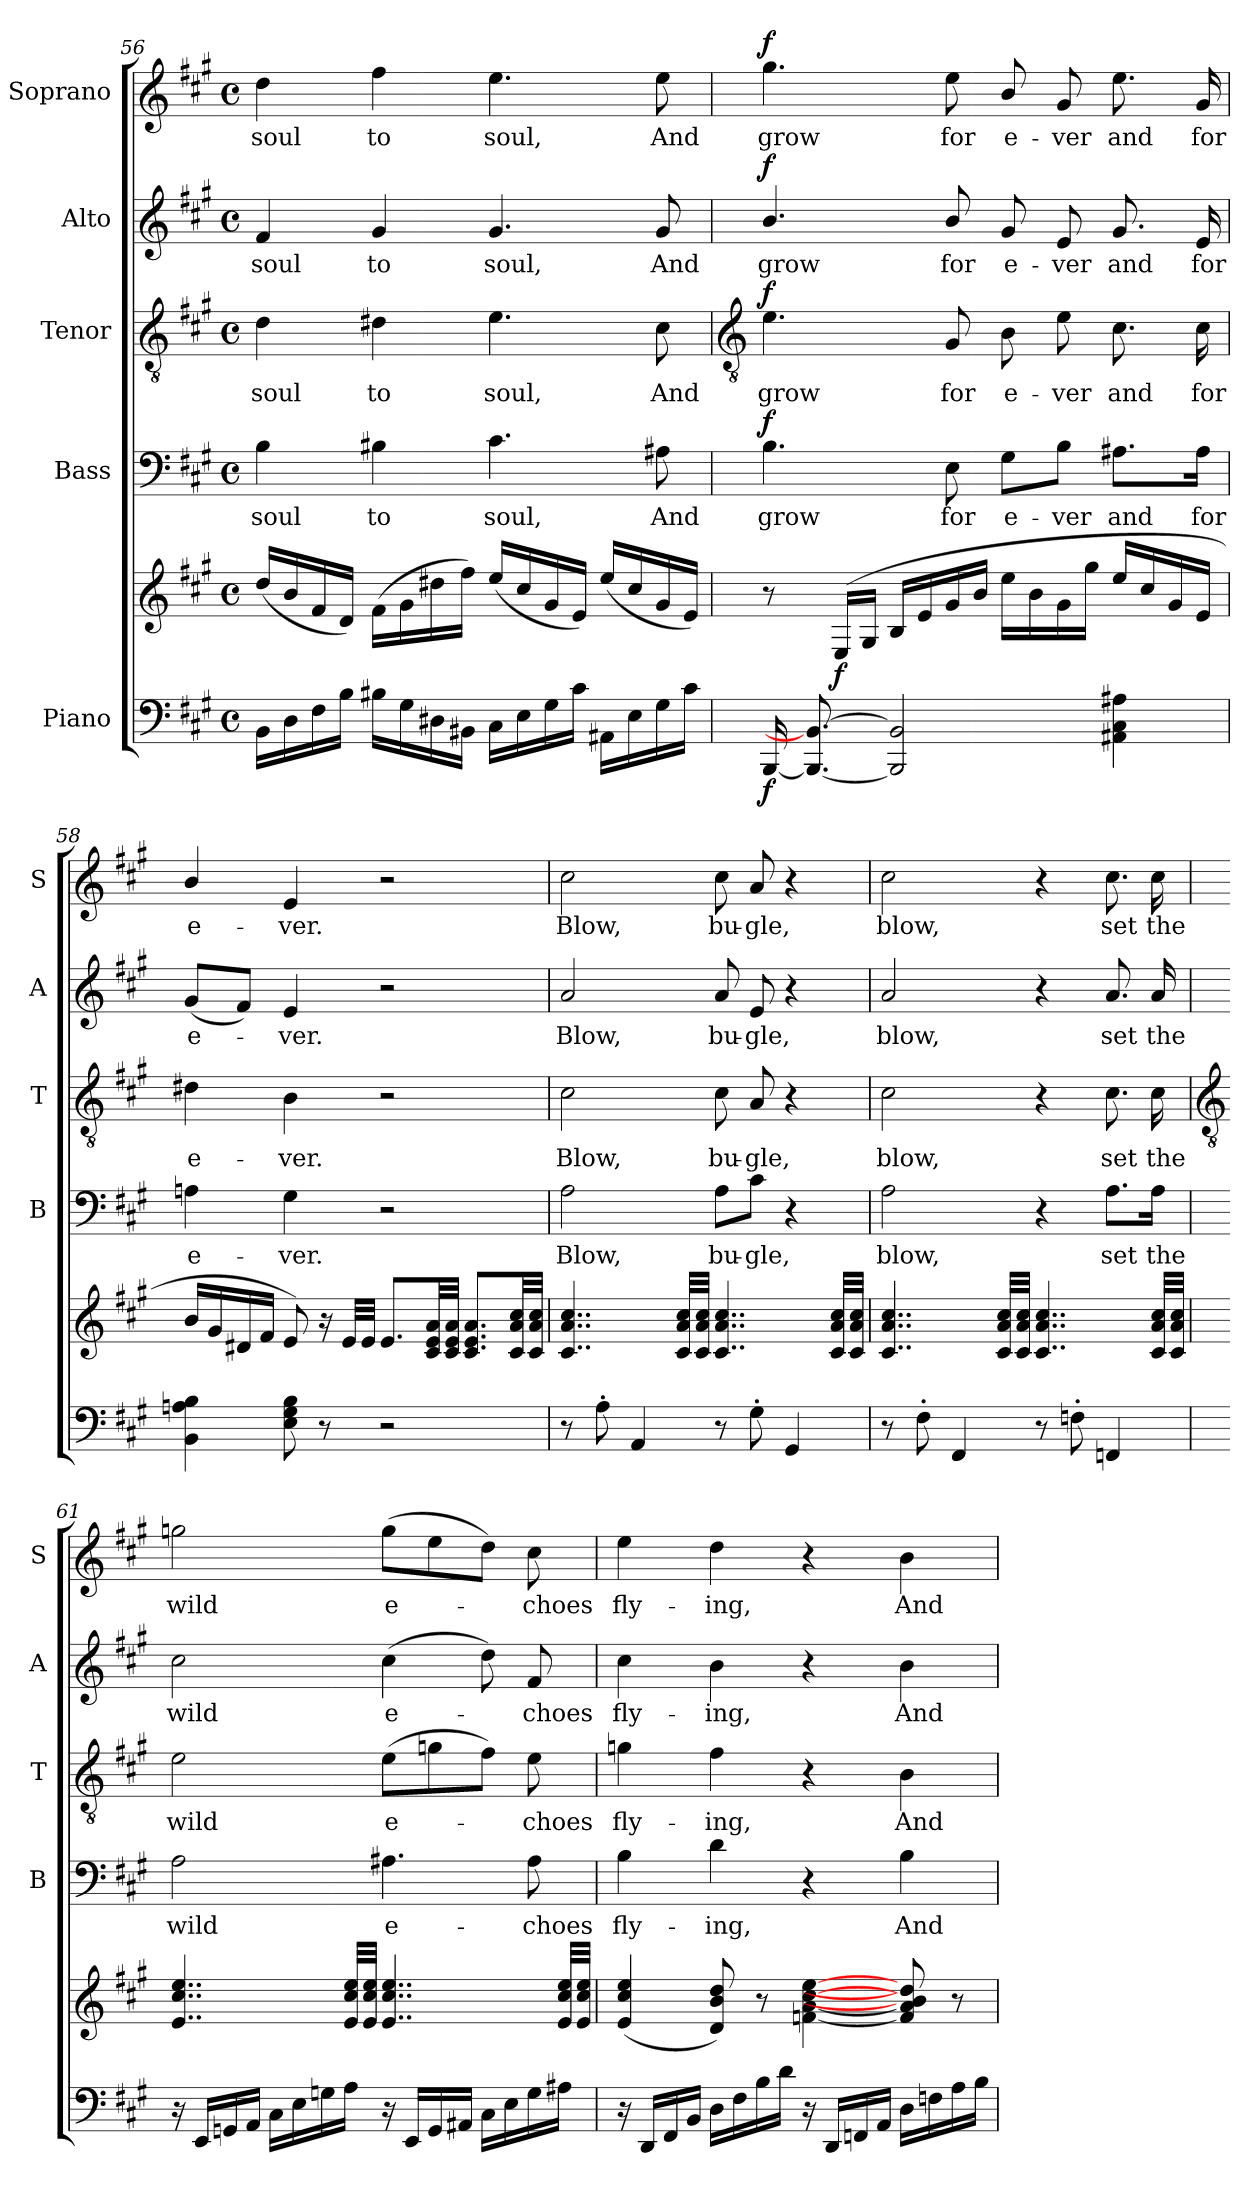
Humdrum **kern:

**kern	**kern	**dynam	**kern	**text	**dynam	**kern	**text	**dynam	**kern	**text	**dynam	**kern	**text	**dynam
*part5	*part5	*part5	*part4	*part4	*part4	*part3	*part3	*part3	*part2	*part2	*part2	*part1	*part1	*part1
*staff6	*staff5	*staff5/6	*staff4	*staff4	*staff4	*staff3	*staff3	*staff3	*staff2	*staff2	*staff2	*staff1	*staff1	*staff1
*I"Piano	*	*	*I"Bass	*	*	*I"Tenor	*	*	*I"Alto	*	*	*I"Soprano	*	*
*	*	*	*I'B	*	*	*I'T	*	*	*I'A	*	*	*I'S	*	*
*clefF4	*clefG2	*	*clefF4	*	*	*clefGv2	*	*	*clefG2	*	*	*clefG2	*	*
*k[f#c#g#]	*k[f#c#g#]	*	*k[f#c#g#]	*	*	*k[f#c#g#]	*	*	*k[f#c#g#]	*	*	*k[f#c#g#]	*	*
*A:	*A:	*	*A:	*	*	*A:	*	*	*A:	*	*	*A:	*	*
*M4/4	*M4/4	*	*M4/4	*	*	*M4/4	*	*	*M4/4	*	*	*M4/4	*	*
*met(c)	*met(c)	*	*met(c)	*	*	*met(c)	*	*	*met(c)	*	*	*met(c)	*	*
=56	=56	=56	=56	=56	=56	=56	=56	=56	=56	=56	=56	=56	=56	=56
!	!	!	!	!LO:LY:b	!	!	!LO:LY:b	!	!	!LO:LY:b	!	!	!LO:LY:b	!
16BBLL	(<16ddLL	.	4B	soul	.	4d	soul	.	4f#	soul	.	4dd	soul	.
16D	16b	.	.	.	.	.	.	.	.	.	.	.	.	.
16F#	16f#	.	.	.	.	.	.	.	.	.	.	.	.	.
16BJJ	16dJJ)	.	.	.	.	.	.	.	.	.	.	.	.	.
!	!	!	!	!LO:LY:b	!	!	!LO:LY:b	!	!	!LO:LY:b	!	!	!LO:LY:b	!
16B#XLL	(>16f#LL	.	4B#X	to	.	4d#X	to	.	4g#	to	.	4ff#	to	.
16G#	16g#	.	.	.	.	.	.	.	.	.	.	.	.	.
16D#X	16dd#X	.	.	.	.	.	.	.	.	.	.	.	.	.
16BB#XJJ	16ff#JJ)	.	.	.	.	.	.	.	.	.	.	.	.	.
!	!	!	!	!LO:LY:b	!	!	!LO:LY:b	!	!	!LO:LY:b	!	!	!LO:LY:b	!
16C#LL	(<16eeLL	.	4.c#	soul,	.	4.e	soul,	.	4.g#	soul,	.	4.ee	soul,	.
16E	16cc#	.	.	.	.	.	.	.	.	.	.	.	.	.
16G#	16g#	.	.	.	.	.	.	.	.	.	.	.	.	.
16c#JJ	16eJJ)	.	.	.	.	.	.	.	.	.	.	.	.	.
16AA#XLL	(<16eeLL	.	.	.	.	.	.	.	.	.	.	.	.	.
16E	16cc#	.	.	.	.	.	.	.	.	.	.	.	.	.
!	!	!	!	!LO:LY:b	!	!	!LO:LY:b	!	!	!LO:LY:b	!	!	!LO:LY:b	!
16G#	16g#	.	8A#X	And	.	8c#	And	.	8g#	And	.	8ee	And	.
16c#JJ	16eJJ)	.	.	.	.	.	.	.	.	.	.	.	.	.
!!LO:LB:g=z
=57	=57	=57	=57	=57	=57	=57	=57	=57	=57	=57	=57	=57	=57	=57
*	*	*	*	*	*	*clefGv2	*	*	*	*	*	*	*	*
!	!	!LO:DY:b=2	!	!LO:LY:b	!LO:DY:b	!	!LO:LY:b	!LO:DY:b	!	!LO:LY:b	!LO:DY:b	!	!LO:LY:b	!LO:DY:b
[16BBBLL	8r	f	4.B	grow	f	4.e	grow	f	4.b/	grow	f	4.gg#	grow	f
8.BBB_ 8.BB_J	.	.	.	.	.	.	.	.	.	.	.	.	.	.
!	!	!LO:DY:b	!	!	!	!	!	!	!	!	!	!	!	!
.	(<16ELL	f	.	.	.	.	.	.	.	.	.	.	.	.
.	16G#JJ	.	.	.	.	.	.	.	.	.	.	.	.	.
2BBB] 2BB]	16BLL	.	.	.	.	.	.	.	.	.	.	.	.	.
.	16e	.	.	.	.	.	.	.	.	.	.	.	.	.
!	!	!	!	!LO:LY:b	!	!	!LO:LY:b	!	!	!LO:LY:b	!	!	!LO:LY:b	!
.	16g#	.	8E	for	.	8G#	for	.	8b/	for	.	8ee	for	.
.	16bJJ	.	.	.	.	.	.	.	.	.	.	.	.	.
!	!	!	!	!LO:LY:b	!	!	!LO:LY:b	!	!	!LO:LY:b	!	!	!LO:LY:b	!
.	16eeLL	.	8G#\L	e-	.	8B	e-	.	8g#	e-	.	8b/	e-	.
.	16b	.	.	.	.	.	.	.	.	.	.	.	.	.
!	!	!	!	!LO:LY:b	!	!	!LO:LY:b	!	!	!LO:LY:b	!	!	!LO:LY:b	!
.	16g#	.	8B\J	-ver	.	8e	-ver	.	8e	-ver	.	8g#	-ver	.
.	16gg#JJ	.	.	.	.	.	.	.	.	.	.	.	.	.
!	!	!	!	!LO:LY:b	!	!	!LO:LY:b	!	!	!LO:LY:b	!	!	!LO:LY:b	!
4AA#X 4C# 4A#X	16eeLL	.	8.A#X\L	and	.	8.c#	and	.	8.g#	and	.	8.ee	and	.
.	16cc#	.	.	.	.	.	.	.	.	.	.	.	.	.
.	16g#	.	.	.	.	.	.	.	.	.	.	.	.	.
!	!	!	!	!LO:LY:b	!	!	!LO:LY:b	!	!	!LO:LY:b	!	!	!LO:LY:b	!
.	16eJJ	.	16A#\Jk	for	.	16c#	for	.	16e	for	.	16g#	for	.
=58	=58	=58	=58	=58	=58	=58	=58	=58	=58	=58	=58	=58	=58	=58
!	!	!	!	!LO:LY:b	!	!	!LO:LY:b	!	!	!LO:LY:b	!	!	!LO:LY:b	!
4BB 4An 4B	16bLL	.	4An	e-	.	4d#X	e-	.	(<8g#L	e-	.	4b/	e-	.
.	16g#	.	.	.	.	.	.	.	.	.	.	.	.	.
.	16d#X	.	.	.	.	.	.	.	8f#J)	.	.	.	.	.
.	16f#JJ	.	.	.	.	.	.	.	.	.	.	.	.	.
!	!	!	!	!LO:LY:b	!	!	!LO:LY:b	!	!	!LO:LY:b	!	!	!LO:LY:b	!
8E 8G# 8B	8e)	.	4G#	-ver.	.	4B	-ver.	.	4e	ver.	.	4e	-ver.	.
8r	16r	.	.	.	.	.	.	.	.	.	.	.	.	.
.	32eLLL	.	.	.	.	.	.	.	.	.	.	.	.	.
.	32eJJJ	.	.	.	.	.	.	.	.	.	.	.	.	.
2r	8.eL	.	2r	.	.	2r	.	.	2r	.	.	2r	.	.
.	32c# 32e 32aLL	.	.	.	.	.	.	.	.	.	.	.	.	.
.	32c# 32e 32aJJJ	.	.	.	.	.	.	.	.	.	.	.	.	.
.	8.c# 8.e 8.aL	.	.	.	.	.	.	.	.	.	.	.	.	.
.	32c# 32a 32cc#LL	.	.	.	.	.	.	.	.	.	.	.	.	.
.	32c# 32a 32cc#JJJ	.	.	.	.	.	.	.	.	.	.	.	.	.
=59	=59	=59	=59	=59	=59	=59	=59	=59	=59	=59	=59	=59	=59	=59
!	!	!	!	!LO:LY:b	!	!	!LO:LY:b	!	!	!LO:LY:b	!	!	!LO:LY:b	!
8r	4..c# 4..a 4..cc#	.	2A	Blow,	.	2c#	Blow,	.	2a	Blow,	.	2cc#	Blow,	.
8A'	.	.	.	.	.	.	.	.	.	.	.	.	.	.
4AA	.	.	.	.	.	.	.	.	.	.	.	.	.	.
.	32c# 32a 32cc#LLL	.	.	.	.	.	.	.	.	.	.	.	.	.
.	32c# 32a 32cc#JJJ	.	.	.	.	.	.	.	.	.	.	.	.	.
!	!	!	!	!LO:LY:b	!	!	!LO:LY:b	!	!	!LO:LY:b	!	!	!LO:LY:b	!
8r	4..c# 4..a 4..cc#	.	8A\L	bu-	.	8c#	bu-	.	8a	bu-	.	8cc#	bu-	.
!	!	!	!	!LO:LY:b	!	!	!LO:LY:b	!	!	!LO:LY:b	!	!	!LO:LY:b	!
8G#'	.	.	8c#\J	-gle,	.	8A	-gle,	.	8e	-gle,	.	8a	-gle,	.
4GG#	.	.	4r	.	.	4r	.	.	4r	.	.	4r	.	.
.	32c# 32a 32cc#LLL	.	.	.	.	.	.	.	.	.	.	.	.	.
.	32c# 32a 32cc#JJJ	.	.	.	.	.	.	.	.	.	.	.	.	.
=60	=60	=60	=60	=60	=60	=60	=60	=60	=60	=60	=60	=60	=60	=60
!	!	!	!	!LO:LY:b	!	!	!LO:LY:b	!	!	!LO:LY:b	!	!	!LO:LY:b	!
8r	4..c# 4..a 4..cc#	.	2A	blow,	.	2c#	blow,	.	2a	blow,	.	2cc#	blow,	.
8F#'	.	.	.	.	.	.	.	.	.	.	.	.	.	.
4FF#	.	.	.	.	.	.	.	.	.	.	.	.	.	.
.	32c# 32a 32cc#LLL	.	.	.	.	.	.	.	.	.	.	.	.	.
.	32c# 32a 32cc#JJJ	.	.	.	.	.	.	.	.	.	.	.	.	.
8r	4..c# 4..a 4..cc#	.	4r	.	.	4r	.	.	4r	.	.	4r	.	.
8Fn'	.	.	.	.	.	.	.	.	.	.	.	.	.	.
!	!	!	!	!LO:LY:b	!	!	!LO:LY:b	!	!	!LO:LY:b	!	!	!LO:LY:b	!
4FFn	.	.	8.A\L	set	.	8.c#	set	.	8.a	set	.	8.cc#	set	.
!	!	!	!	!LO:LY:b	!	!	!LO:LY:b	!	!	!LO:LY:b	!	!	!LO:LY:b	!
.	32c# 32a 32cc#LLL	.	16A\Jk	the	.	16c#	the	.	16a	the	.	16cc#	the	.
.	32c# 32a 32cc#JJJ	.	.	.	.	.	.	.	.	.	.	.	.	.
!!LO:LB:g=z
=61	=61	=61	=61	=61	=61	=61	=61	=61	=61	=61	=61	=61	=61	=61
*	*	*	*	*	*	*clefGv2	*	*	*	*	*	*	*	*
!	!	!	!	!LO:LY:b	!	!	!LO:LY:b	!	!	!LO:LY:b	!	!	!LO:LY:b	!
16r	4..e 4..cc# 4..ee	.	2A	wild	.	2e	wild	.	2cc#	wild	.	2ggn	wild	.
16EELL	.	.	.	.	.	.	.	.	.	.	.	.	.	.
16GGn	.	.	.	.	.	.	.	.	.	.	.	.	.	.
16AAJJ	.	.	.	.	.	.	.	.	.	.	.	.	.	.
16C#LL	.	.	.	.	.	.	.	.	.	.	.	.	.	.
16E	.	.	.	.	.	.	.	.	.	.	.	.	.	.
16Gn	.	.	.	.	.	.	.	.	.	.	.	.	.	.
16AJJ	32e 32cc# 32eeLLL	.	.	.	.	.	.	.	.	.	.	.	.	.
.	32e 32cc# 32eeJJJ	.	.	.	.	.	.	.	.	.	.	.	.	.
!	!	!	!	!LO:LY:b	!	!	!LO:LY:b	!	!	!LO:LY:b	!	!	!LO:LY:b	!
16r	4..e 4..cc# 4..ee	.	4.A#X	e-	.	(>8eL	e-	.	(>4cc#	e-	.	(>8ggL	e-	.
16EELL	.	.	.	.	.	.	.	.	.	.	.	.	.	.
16GG	.	.	.	.	.	8gn	.	.	.	.	.	8ee	.	.
16AA#XJJ	.	.	.	.	.	.	.	.	.	.	.	.	.	.
16C#LL	.	.	.	.	.	8f#J)	.	.	8dd)	.	.	8ddJ)	.	.
16E	.	.	.	.	.	.	.	.	.	.	.	.	.	.
!	!	!	!	!LO:LY:b	!	!	!LO:LY:b	!	!	!LO:LY:b	!	!	!LO:LY:b	!
16G	.	.	8A#	-choes	.	8e	choes	.	8f#	choes	.	8cc#	choes	.
16A#XJJ	32e 32cc# 32eeLLL	.	.	.	.	.	.	.	.	.	.	.	.	.
.	32e 32cc# 32eeJJJ	.	.	.	.	.	.	.	.	.	.	.	.	.
=62	=62	=62	=62	=62	=62	=62	=62	=62	=62	=62	=62	=62	=62	=62
!	!	!	!	!LO:LY:b	!	!	!LO:LY:b	!	!	!LO:LY:b	!	!	!LO:LY:b	!
16r	(<4e 4cc# 4ee	.	4B	fly-	.	4gn	fly-	.	4cc#	fly-	.	4ee	fly-	.
16DDLL	.	.	.	.	.	.	.	.	.	.	.	.	.	.
16FF#	.	.	.	.	.	.	.	.	.	.	.	.	.	.
16BBJJ	.	.	.	.	.	.	.	.	.	.	.	.	.	.
!	!	!	!	!LO:LY:b	!	!	!LO:LY:b	!	!	!LO:LY:b	!	!	!LO:LY:b	!
16DLL	8d 8b 8dd)	.	4d	-ing,	.	4f#	-ing,	.	4b	-ing,	.	4dd	-ing,	.
16F#	.	.	.	.	.	.	.	.	.	.	.	.	.	.
16B	8r	.	.	.	.	.	.	.	.	.	.	.	.	.
16dJJ	.	.	.	.	.	.	.	.	.	.	.	.	.	.
16r	[4fn [4a [4cc# [4ee	.	4r	.	.	4r	.	.	4r	.	.	4r	.	.
16DDLL	.	.	.	.	.	.	.	.	.	.	.	.	.	.
16FFn	.	.	.	.	.	.	.	.	.	.	.	.	.	.
16AAJJ	.	.	.	.	.	.	.	.	.	.	.	.	.	.
!	!	!	!	!LO:LY:b	!	!	!LO:LY:b	!	!	!LO:LY:b	!	!	!LO:LY:b	!
16DLL	8f] 8a] 8b] 8dd]	.	4B	And	.	4B	And	.	4b	And	.	4b	And	.
16Fn	.	.	.	.	.	.	.	.	.	.	.	.	.	.
16A	8r	.	.	.	.	.	.	.	.	.	.	.	.	.
16BJJ	.	.	.	.	.	.	.	.	.	.	.	.	.	.
=	=	=	=	=	=	=	=	=	=	=	=	=	=	=
*-	*-	*-	*-	*-	*-	*-	*-	*-	*-	*-	*-	*-	*-	*-
